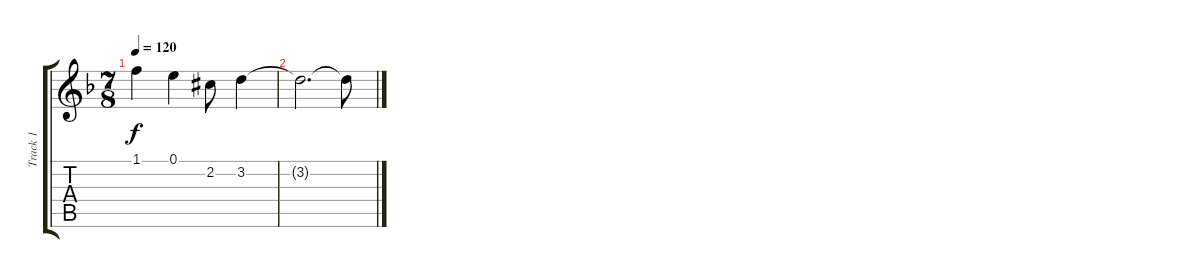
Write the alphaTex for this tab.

\track ("Track 1" "Track 1") {instrument acousticguitarnylon}
\staff {score tabs}
\tuning (E4 B3 G3 D3 A2 E2) {hide}
\ts (7 8)
\tempo 120
\clef g2
\ks dminor
1.1.4{dy f} 0.1.4 2.2{acc #}.8 3.2.4 |
3.2{t}.2{d} 3.2{t}.8
